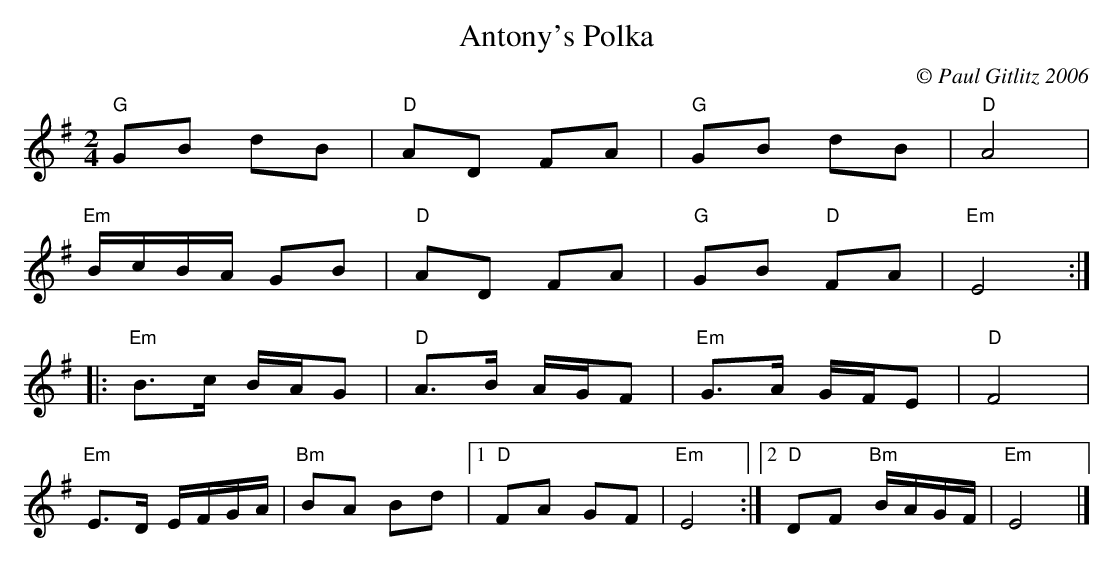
X:1
T:Antony's Polka
M:2/4
C:© Paul Gitlitz 2006
K:Em
L:1/8
"G"GB dB|"D"AD FA|"G"GB dB|"D"A4|!
"Em"B/c/B/A/  GB|"D"AD FA|"G"GB "D"FA|"Em"E4:|!
|:"Em"B>c B/A/G|"D"A>B A/G/F|"Em"G>A  G/F/E|"D"F4|!
"Em"E>D E/F/G/A/|"Bm"BA Bd|1"D"FA GF|"Em"E4:|2"D"DF "Bm"B/A/G/F/| "Em"E4|]
